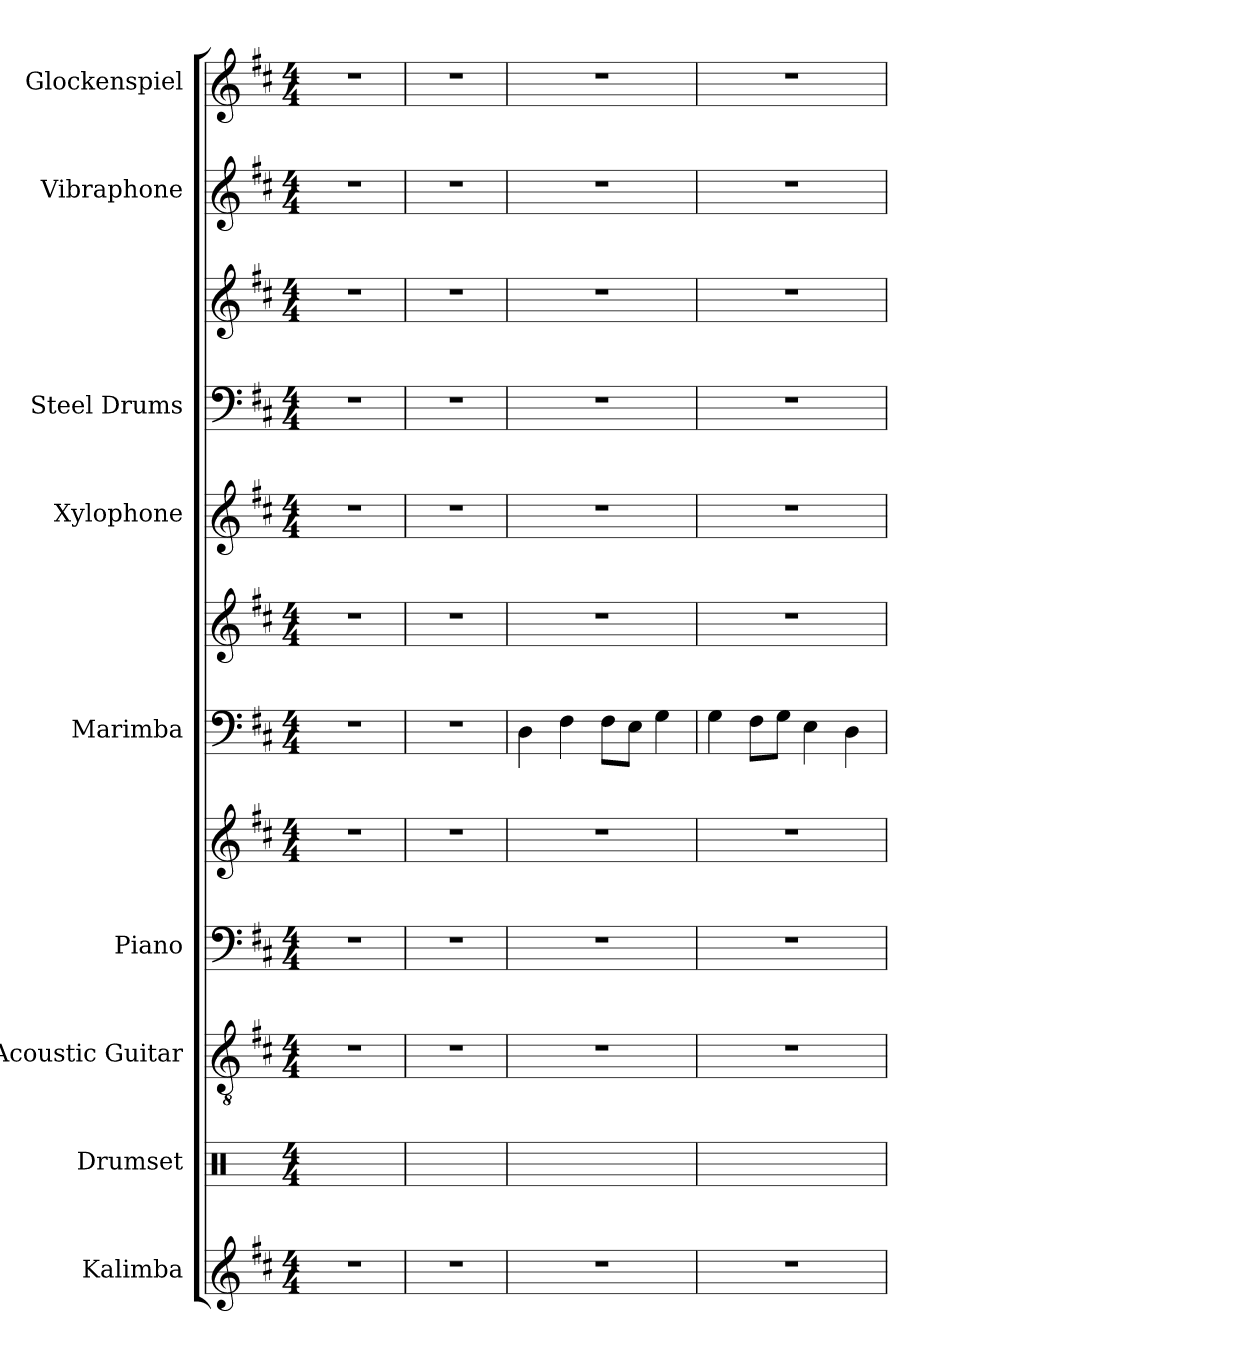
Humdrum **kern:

**kern	**kern	**kern	**kern	**kern	**kern	**kern	**kern	**kern	**kern	**kern	**kern
*part9	*part8	*part7	*part6	*part6	*part5	*part5	*part4	*part3	*part3	*part2	*part1
*staff12	*staff11	*staff10	*staff9	*staff8	*staff7	*staff6	*staff5	*staff4	*staff3	*staff2	*staff1
*I"Kalimba	*I"Drumset	*I"Acoustic Guitar	*I"Piano	*	*I"Marimba	*	*I"Xylophone	*I"Steel Drums	*	*I"Vibraphone	*I"Glockenspiel
*I'Kal.	*I'Drs.	*I'Guit.	*I'Pno.	*	*I'Mrm.	*	*I'Xyl.	*I'St. Dr.	*	*I'Vib.	*I'Glk.
*clefG2	*clefX	*clefGv2	*clefF4	*clefG2	*clefF4	*clefG2	*clefG2	*clefF4	*clefG2	*clefG2	*clefG2
*	*	*	*	*	*	*	*ITrd-7c-12	*	*	*	*ITrd-14c-24
*k[f#c#]	*k[]	*k[f#c#]	*k[f#c#]	*k[f#c#]	*k[f#c#]	*k[f#c#]	*k[f#c#]	*k[f#c#]	*k[f#c#]	*k[f#c#]	*k[f#c#]
*M4/4	*M4/4	*M4/4	*M4/4	*M4/4	*M4/4	*M4/4	*M4/4	*M4/4	*M4/4	*M4/4	*M4/4
*MM90	*MM90	*MM90	*MM90	*MM90	*MM90	*MM90	*MM90	*MM90	*MM90	*MM90	*MM90
=1	=1	=1	=1	=1	=1	=1	=1	=1	=1	=1	=1
1r	[1R	1r	1r	1r	1r	1r	1r	1r	1r	1r	1r
=2	=2	=2	=2	=2	=2	=2	=2	=2	=2	=2	=2
1r	1R_	1r	1r	1r	1r	1r	1r	1r	1r	1r	1r
=3	=3	=3	=3	=3	=3	=3	=3	=3	=3	=3	=3
1r	1R_	1r	1r	1r	4D\	1r	1r	1r	1r	1r	1r
.	.	.	.	.	4F#\	.	.	.	.	.	.
.	.	.	.	.	8F#\L	.	.	.	.	.	.
.	.	.	.	.	8E\J	.	.	.	.	.	.
.	.	.	.	.	4G\	.	.	.	.	.	.
=4	=4	=4	=4	=4	=4	=4	=4	=4	=4	=4	=4
1r	1R_	1r	1r	1r	4G\	1r	1r	1r	1r	1r	1r
.	.	.	.	.	8F#\L	.	.	.	.	.	.
.	.	.	.	.	8G\J	.	.	.	.	.	.
.	.	.	.	.	4E\	.	.	.	.	.	.
.	.	.	.	.	4D\	.	.	.	.	.	.
=	=	=	=	=	=	=	=	=	=	=	=
*-	*-	*-	*-	*-	*-	*-	*-	*-	*-	*-	*-
